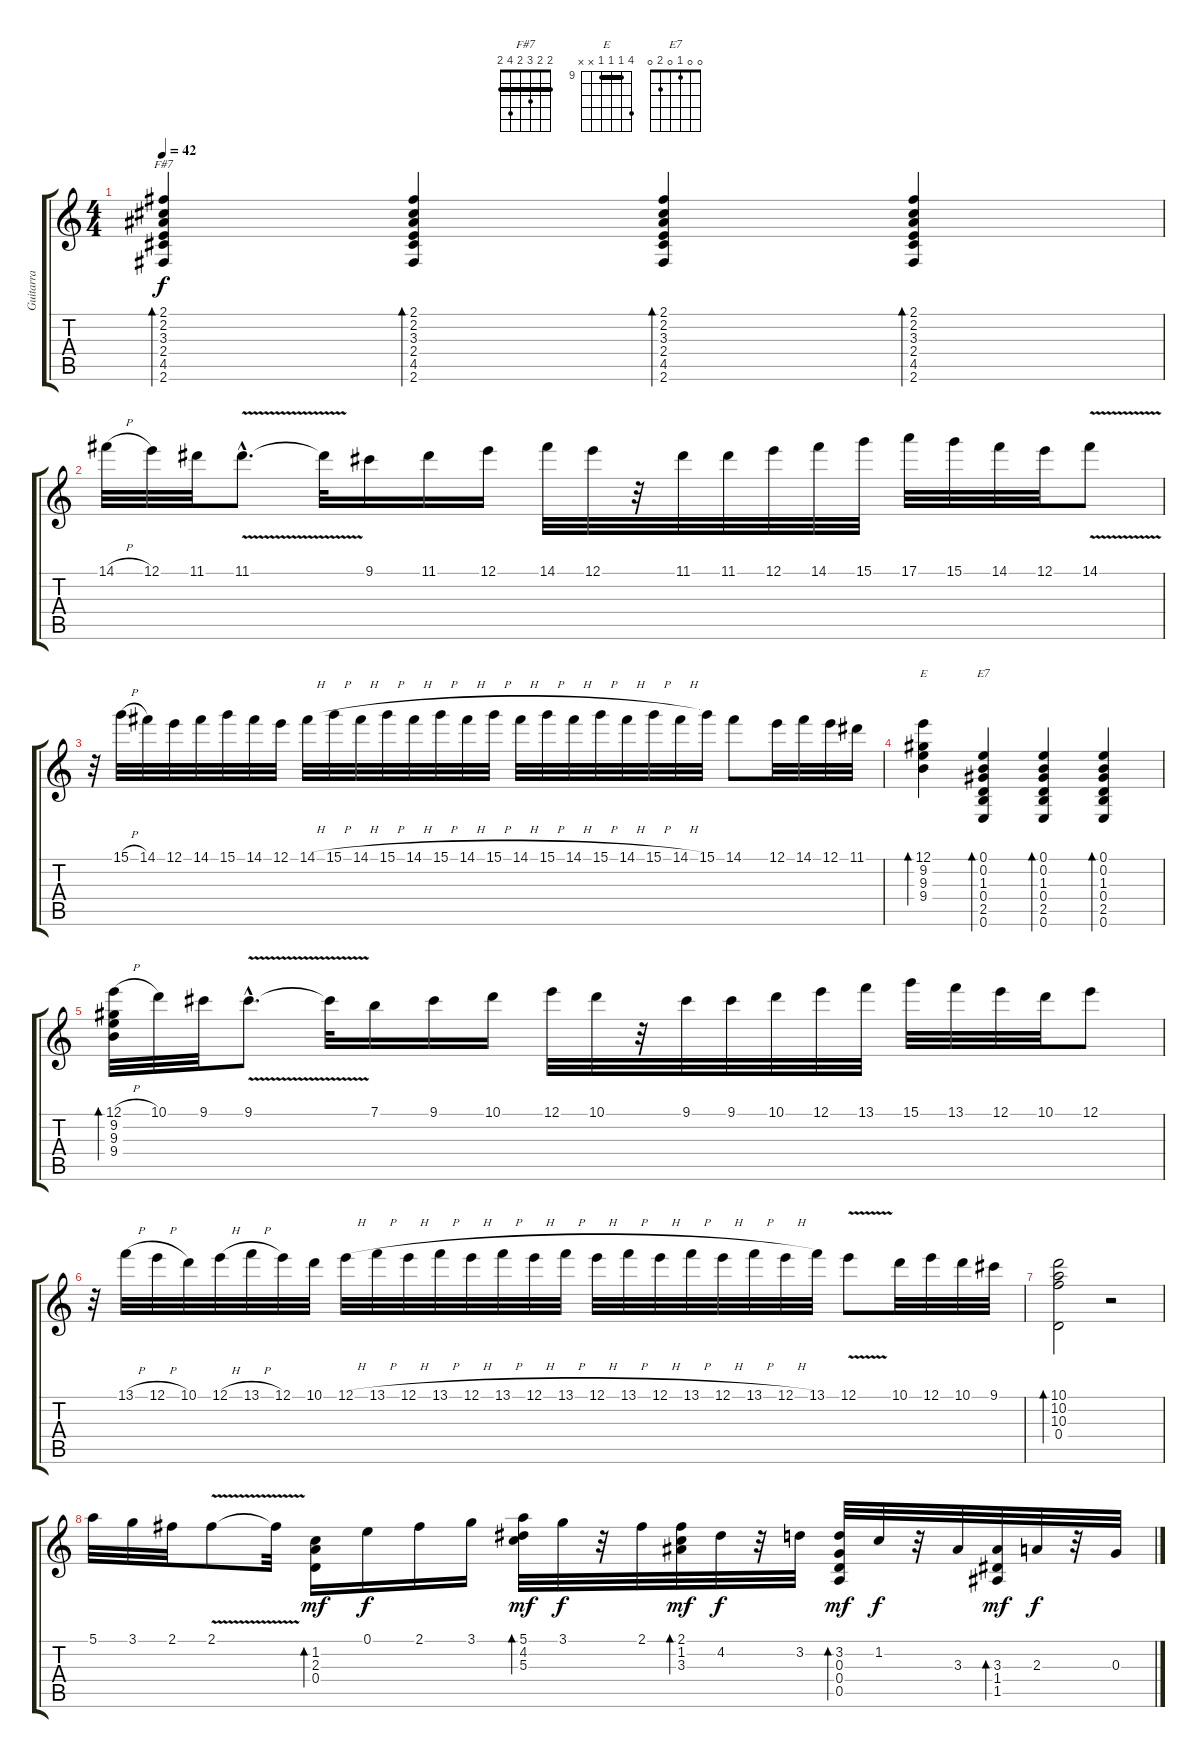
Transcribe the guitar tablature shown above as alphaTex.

\track ("Guitarra  Clasica" "Guitarra  ") {instrument acousticguitarnylon}
\staff {score tabs}
\tuning (E4 B3 G3 D3 A2 E2) {hide}
\chord ("F#7" 2 2 3 2 4 2) {barre 2}
\chord ("E" 12 9 9 9 x x) {firstfret 9 barre 9}
\chord ("E7" 0 0 1 0 2 0)
\ts (4 4)
\tempo 42
\clef g2
\ks c
(2.1 2.2 3.3 2.4 4.5 2.6).4{bd 60 ch "F#7" dy f} (2.1 2.2 3.3 2.4 4.5 2.6).4{bd 60} (2.1 2.2 3.3 2.4 4.5 2.6).4{bd 60} (2.1 2.2 3.3 2.4 4.5 2.6).4{bd 60} |
14.1{h}.32 12.1.32 11.1.32 11.1{v hac}.8{d} 11.1{t}.32 9.1.16 11.1.16 12.1.16 14.1.32 12.1.32 r.32 11.1.32 11.1.32 12.1.32 14.1.32 15.1.32 17.1.32 15.1.32 14.1.32 12.1.32 14.1{v}.8 |
r.32 15.1{h}.32 14.1.32 12.1.32 14.1.32 15.1.32 14.1.32 12.1.32 14.1{h}.32 15.1{h}.32 14.1{h}.32 15.1{h}.32 14.1{h}.32 15.1{h}.32 14.1{h}.32 15.1{h}.32 14.1{h}.32 15.1{h}.32 14.1{h}.32 15.1{h}.32 14.1{h}.32 15.1{h}.32 14.1{h}.32 15.1.32 14.1.8 12.1.32 14.1.32 12.1.32 11.1.32 |
(12.1 9.2 9.3 9.4).4{bd 60 ch "E"} (0.1 0.2 1.3 0.4 2.5 0.6).4{bd 60 ch "E7"} (0.1 0.2 1.3 0.4 2.5 0.6).4{bd 60} (0.1 0.2 1.3 0.4 2.5 0.6).4{bd 60} |
(12.1{h} 9.2 9.3 9.4).32{bd 480} 10.1.32 9.1.32 9.1{v hac}.8{d} 9.1{t}.32 7.1.16 9.1.16 10.1.16 12.1.32 10.1.32 r.32 9.1.32 9.1.32 10.1.32 12.1.32 13.1.32 15.1.32 13.1.32 12.1.32 10.1.32 12.1.8 |
r.32 13.1{h}.32 12.1{h}.32 10.1.32 12.1{h}.32 13.1{h}.32 12.1.32 10.1.32 12.1{h}.32 13.1{h}.32 12.1{h}.32 13.1{h}.32 12.1{h}.32 13.1{h}.32 12.1{h}.32 13.1{h}.32 12.1{h}.32 13.1{h}.32 12.1{h}.32 13.1{h}.32 12.1{h}.32 13.1{h}.32 12.1{h}.32 13.1.32 12.1{v}.8 10.1.32 12.1.32 10.1.32 9.1.32 |
(10.1 10.2 10.3 0.4).2{bd 60} r.2 |
5.1.32 3.1.32 2.1.32 2.1{v}.8 2.1{t}.32 (1.2 2.3 0.4).16{bd 60 dy mf} 0.1.16{dy f} 2.1.16 3.1.16 (5.1 4.2 5.3).32{bd 60 dy mf} 3.1.32{dy f} r.32 2.1.32 (2.1 1.2 3.3).32{bd 60 dy mf} 4.2.32{dy f} r.32 3.2.32 (3.2 0.3 0.4 0.5).32{bd 60 dy mf} 1.2.32{dy f} r.32 3.3.32 (3.3 1.4 1.5).32{bd 60 dy mf} 2.3.32{dy f} r.32 0.3.32
